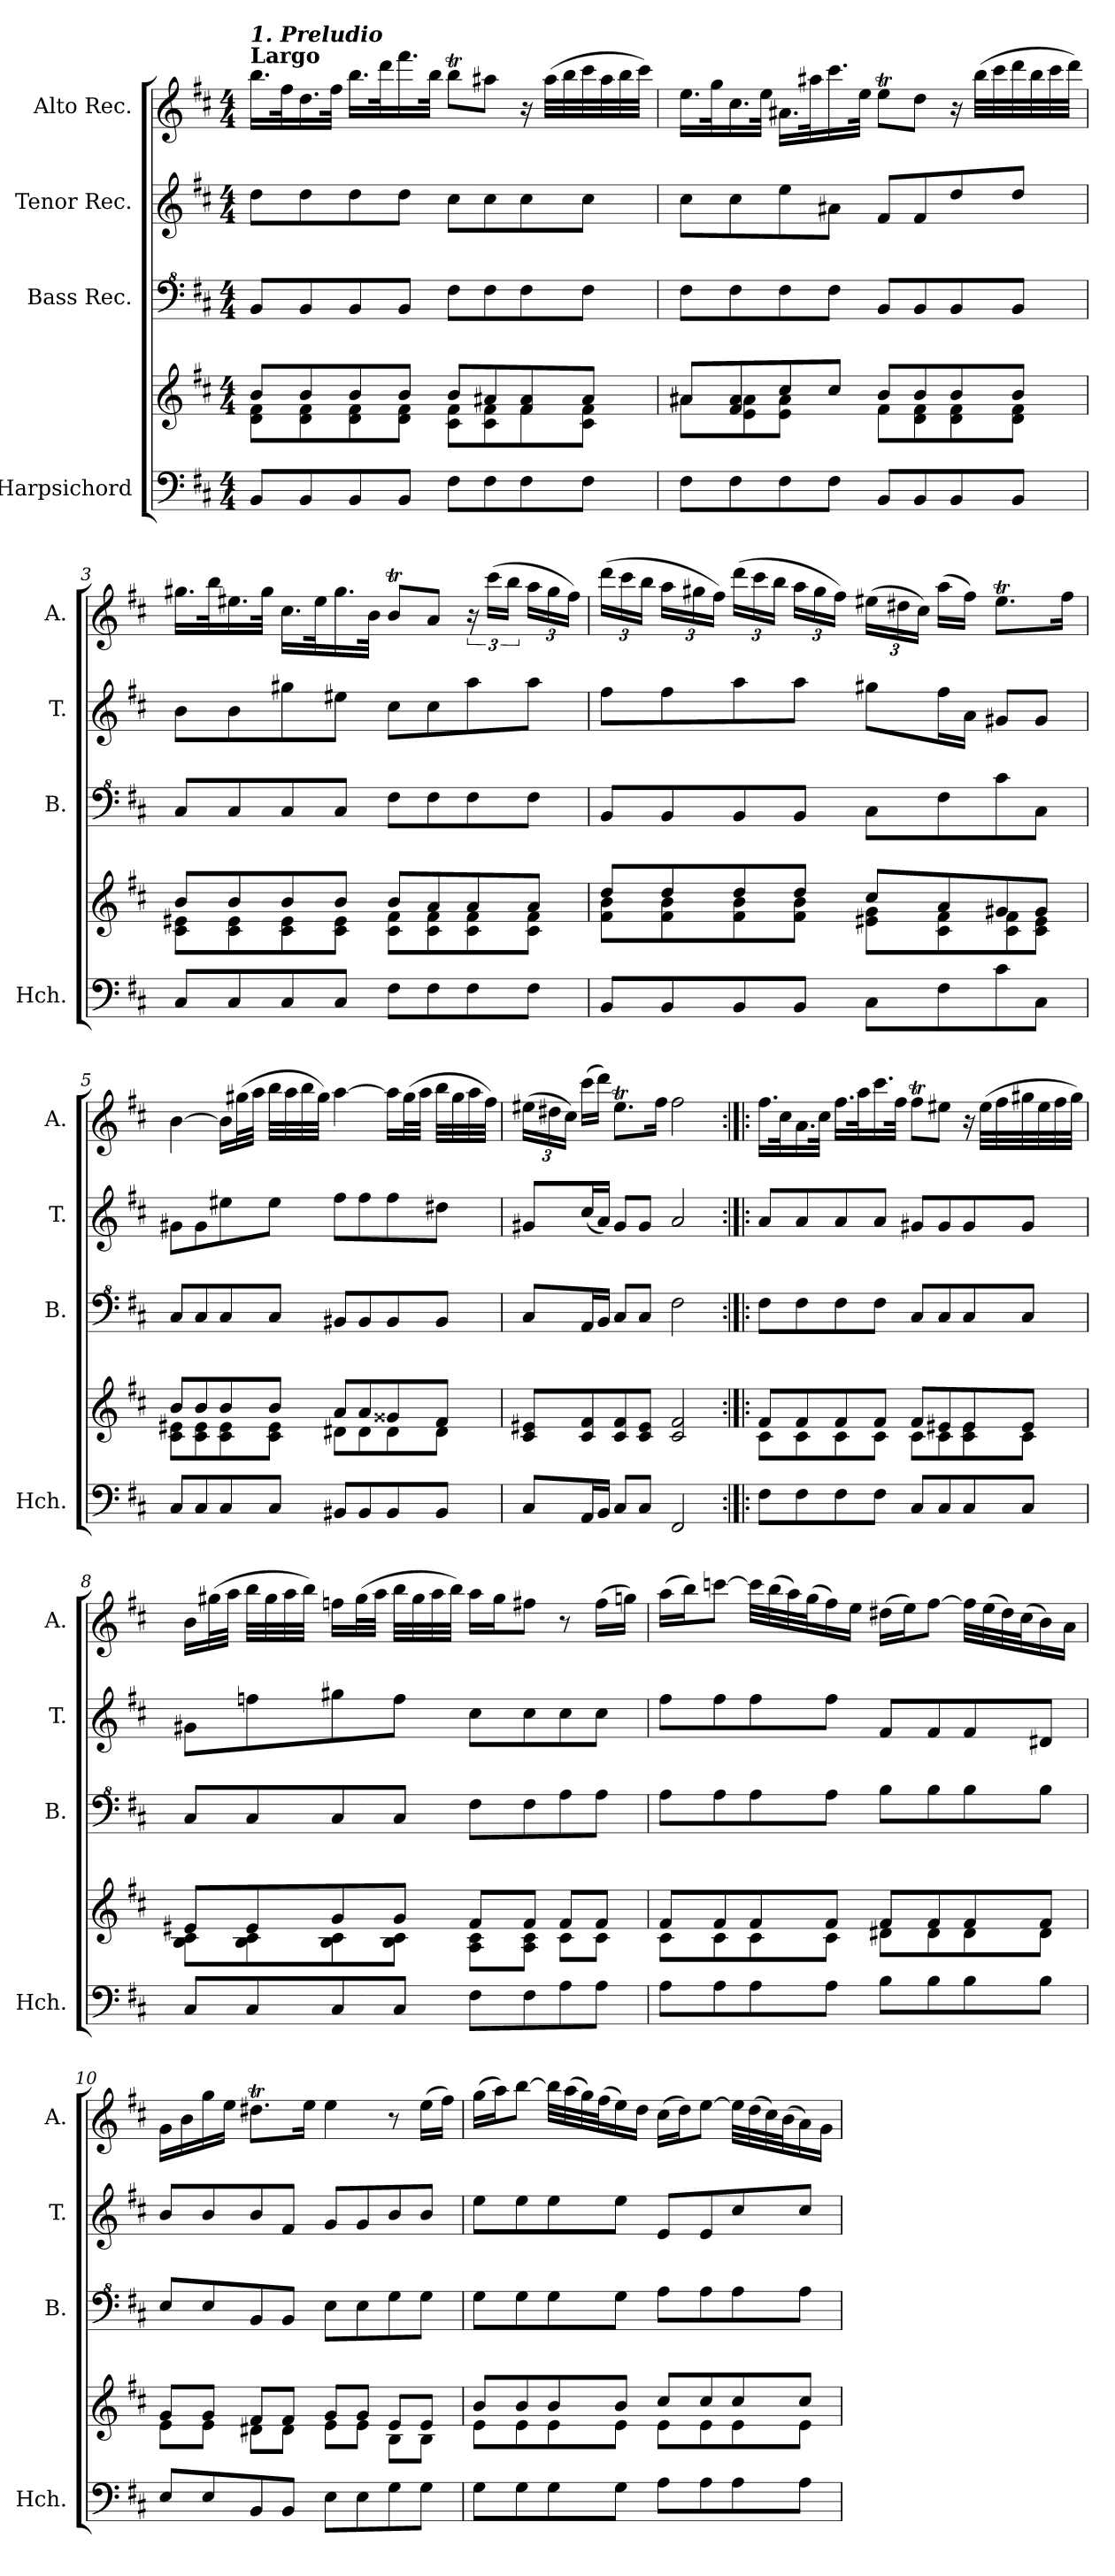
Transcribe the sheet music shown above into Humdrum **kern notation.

**kern	**kern	**kern	**kern	**kern
*part4	*part4	*part3	*part2	*part1
*staff5	*staff4	*staff3	*staff2	*staff1
*I"Harpsichord	*	*I"Bass Rec.	*I"Tenor Rec.	*I"Alto Rec.
*I'Hch.	*	*I'B.	*I'T.	*I'A.
*clefF4	*clefG2	*clefF^4	*clefG2	*clefG2
*k[f#c#]	*k[f#c#]	*k[f#c#]	*k[f#c#]	*k[f#c#]
*M4/4	*M4/4	*M4/4	*M4/4	*M4/4
*MM40	*MM40	*MM40	*MM40	*MM40
=1	=1	=1	=1	=1
*	*^	*	*	*
!	!	!	!	!	!LO:TX:a:B:t=Largo
!	!	!	!	!	!LO:TX:a:Bi:t=1. Preludio
8BB/L	8b/L	8d\ 8f#\L	8B/L	8dd\L	16.bb\LL
.	.	.	.	.	32ff#\K
8BB/	8b/	8d\ 8f#\	8B/	8dd\	16.dd\
.	.	.	.	.	32ff#\JJk
8BB/	8b/	8d\ 8f#\	8B/	8dd\	16.bb\LL
.	.	.	.	.	32ddd\K
8BB/J	8b/J	8d\ 8f#\J	8B/J	8dd\J	16.fff#\
.	.	.	.	.	32bb\JJk
8F#\L	8b/L	8c#\ 8f#\L	8f#\L	8cc#\L	8bbT\L
8F#\	8a#X/	8c#\ 8f#\	8f#\	8cc#\	8aa#X\J
8F#\	8f#/ 8a#/	8f#\	8f#\	8cc#\	16r
.	.	.	.	.	(32aa#\LLL
.	.	.	.	.	32bb\
8F#\J	8a#/J	8c#\ 8f#\J	8f#\J	8cc#\J	32ccc#\
.	.	.	.	.	32aa#\
.	.	.	.	.	32bb\
.	.	.	.	.	32ccc#\JJJ)
=2	=2	=2	=2	=2	=2
8F#\L	8a#X/L	8a#\L	8f#\L	8cc#\L	16.ee\LL
.	.	.	.	.	32gg\K
8F#\	8f#/ 8a#/	8e\ 8a#\	8f#\	8cc#\	16.cc#\
.	.	.	.	.	32ee\JJk
8F#\	8cc#/	8e\ 8a#\J	8f#\	8ee\	16.a#X\LL
.	.	.	.	.	32aa#X\K
8F#\J	8cc#/J	8ryy	8f#\J	8a#X\J	16.ccc#\
.	.	.	.	.	32ee\JJk
8BB/L	8b/L	8f#\L	8B/L	8f#/L	8eeT\L
8BB/	8b/	8d\ 8f#\	8B/	8f#/	8dd\J
8BB/	8b/	8d\ 8f#\	8B/	8dd/	16r
.	.	.	.	.	(32bb\LLL
.	.	.	.	.	32ccc#\
8BB/J	8b/J	8d\ 8f#\J	8B/J	8dd/J	32ddd\
.	.	.	.	.	32bb\
.	.	.	.	.	32ccc#\
.	.	.	.	.	32ddd\JJJ)
=3	=3	=3	=3	=3	=3
8C#/L	8b/L	8c#\ 8e#X\L	8c#/L	8b\L	16.gg#X\LL
.	.	.	.	.	32bb\K
8C#/	8b/	8c#\ 8e#\	8c#/	8b\	16.ee#X\
.	.	.	.	.	32gg#\JJk
8C#/	8b/	8c#\ 8e#\	8c#/	8gg#X\	16.cc#\LL
.	.	.	.	.	32ee#\K
8C#/J	8b/J	8c#\ 8e#\J	8c#/J	8ee#X\J	16.gg#\
.	.	.	.	.	32b\JJk
8F#\L	8b/L	8c#\ 8f#\L	8f#\L	8cc#\L	8bT/L
8F#\	8a/	8c#\ 8f#\	8f#\	8cc#\	8a/J
8F#\	8a/	8c#\ 8f#\	8f#\	8aa\	24r
.	.	.	.	.	(24ccc#\LL
.	.	.	.	.	24bb\JJ
*	*	*	*	*	*Xbrackettup
8F#\J	8a/J	8c#\ 8f#\J	8f#\J	8aa\J	24aa\LL
.	.	.	.	.	24gg#\
.	.	.	.	.	24ff#\JJ)
!!LO:LB:g=z
=4	=4	=4	=4	=4	=4
8BB/L	8dd/L	8f#\ 8b\L	8B/L	8ff#\L	(24ddd\LL
.	.	.	.	.	24ccc#\
.	.	.	.	.	24bb\JJ
8BB/	8dd/	8f#\ 8b\	8B/	8ff#\	24aa\LL
.	.	.	.	.	24gg#X\
.	.	.	.	.	24ff#\JJ)
8BB/	8dd/	8f#\ 8b\	8B/	8aa\	(24ddd\LL
.	.	.	.	.	24ccc#\
.	.	.	.	.	24bb\JJ
8BB/J	8dd/J	8f#\ 8b\J	8B/J	8aa\J	24aa\LL
.	.	.	.	.	24gg#\
.	.	.	.	.	24ff#\JJ)
8C#\L	8cc#/L	8e#X\ 8g\L	8c#\L	8gg#X\L	(24ee#X\LL
.	.	.	.	.	24dd#X\
.	.	.	.	.	24cc#\JJ)
8F#\	8a/	8c#\ 8f#\	8f#\	16ff#\L	(16aa\LL
.	.	.	.	16a\JJ	16ff#\JJ)
8c#\	8g#X/	8c#\ 8f#\	8cc#\	8g#X/L	8.ee#t\L
8C#\J	8g#/J	8c#\ 8e#\J	8c#\J	8g#/J	.
.	.	.	.	.	16ff#\Jk
=5	=5	=5	=5	=5	=5
8C#/L	8b/L	8c#\ 8e#X\L	8c#/L	8g#X\L	[4b\
8C#/	8b/	8c#\ 8e#\	8c#/	8g#\	.
8C#/	8b/	8c#\ 8e#\	8c#/	8ee#X\	16b\LL]
.	.	.	.	.	(32gg#X\L
.	.	.	.	.	32aa\JJJ
8C#/J	8b/J	8c#\ 8e#\J	8c#/J	8ee#\J	32bb\LLL
.	.	.	.	.	32aa\
.	.	.	.	.	32bb\
.	.	.	.	.	32gg#\JJJ)
8BB#X/L	8a/L	8d#X\L	8B#X/L	8ff#\L	[4aa\
8BB#/	8a/	8d#\	8B#/	8ff#\	.
8BB#/	8g##X/	8d#\	8B#/	8ff#\	16aa\LL]
.	.	.	.	.	(32gg#\L
.	.	.	.	.	32aa\JJJ
8BB#/J	8f#/J	8d#\J	8B#/J	8dd#X\J	32bb\LLL
.	.	.	.	.	32gg#\
.	.	.	.	.	32aa\
.	.	.	.	.	32ff#\JJJ)
*	*v	*v	*	*	*
=6	=6	=6	=6	=6
8C#/L	8c#/ 8e#X/L	8c#/L	8g#X/L	(24ee#X\LL
.	.	.	.	24dd#X\
.	.	.	.	24cc#\JJ)
16AA/L	8c#/ 8f#/	16A/L	(16cc#/L	(16ccc#\LL
16BB/JJ	.	16B/JJ	16a/JJ)	16ddd\JJ)
8C#/L	8c#/ 8f#/	8c#/L	8g#/L	8.ee#t\L
8C#/J	8c#/ 8e#/J	8c#/J	8g#/J	.
.	.	.	.	16ff#\Jk
2FF#/	2c#/ 2f#/	2f#\	2a/	2ff#\
!!LO:LB:g=z
=7:|!|:	=7:|!|:	=7:|!|:	=7:|!|:	=7:|!|:
*	*^	*	*	*
8F#\L	8f#/L	8c#\L	8f#\L	8a/L	16.ff#\LL
.	.	.	.	.	32cc#\K
8F#\	8f#/	8c#\	8f#\	8a/	16.a\
.	.	.	.	.	32cc#\JJk
8F#\	8f#/	8c#\	8f#\	8a/	16.ff#\LL
.	.	.	.	.	32aa\K
8F#\J	8f#/J	8c#\J	8f#\J	8a/J	16.ccc#\
.	.	.	.	.	32ff#\JJk
8C#/L	8f#/L	8c#\L	8c#/L	8g#X/L	8ff#t\L
8C#/	8e#X/	8c#\	8c#/	8g#/	8ee#X\J
8C#/	8e#/	8c#\ 8e#\	8c#/	8g#/	16r
.	.	.	.	.	(32ee#\LLL
.	.	.	.	.	32ff#\
8C#/J	8e#/J	8c#\J	8c#/J	8g#/J	32gg#X\
.	.	.	.	.	32ee#\
.	.	.	.	.	32ff#\
.	.	.	.	.	32gg#\JJJ)
=8	=8	=8	=8	=8	=8
8C#/L	8e#X/L	8B\ 8c#\L	8c#/L	8g#X\L	16b\LL
.	.	.	.	.	(32gg#X\L
.	.	.	.	.	32aa\JJJ
8C#/	8e#/	8B\ 8c#\	8c#/	8ffn\	32bb\LLL
.	.	.	.	.	32gg#\
.	.	.	.	.	32aa\
.	.	.	.	.	32bb\JJJ)
8C#/	8g/	8B\ 8c#\	8c#/	8gg#X\	16ffn\LL
.	.	.	.	.	(32gg#\L
.	.	.	.	.	32aa\JJJ
8C#/J	8g/J	8B\ 8c#\J	8c#/J	8ff\J	32bb\LLL
.	.	.	.	.	32gg#\
.	.	.	.	.	32aa\
.	.	.	.	.	32bb\JJJ)
8F#\L	8f#/L	8A\ 8c#\L	8f#\L	8cc#\L	16aa\LL
.	.	.	.	.	16gg#\J
8F#\	8f#/J	8A\ 8c#\J	8f#\	8cc#\	8ff#X\J
8A\	8f#/L	8c#\L	8a\	8cc#\	8r
8A\J	8f#/J	8c#\J	8a\J	8cc#\J	(16ff#\LL
.	.	.	.	.	16ggn\JJ)
=9	=9	=9	=9	=9	=9
8A\L	8f#/L	8c#\L	8a\L	8ff#\L	(16aa\LL
.	.	.	.	.	16bb\J)
8A\	8f#/	8c#\	8a\	8ff#\	[8cccn\J
8A\	8f#/	8c#\	8a\	8ff#\	32ccc\LLL]
.	.	.	.	.	(32bb\
.	.	.	.	.	32aa\)
.	.	.	.	.	(32gg\J
8A\J	8f#/J	8c#\J	8a\J	8ff#\J	16ff#\)
.	.	.	.	.	16ee\JJ
8B\L	8f#/L	8d#X\L	8b\L	8f#/L	(16dd#X\LL
.	.	.	.	.	16ee\J)
8B\	8f#/	8d#\	8b\	8f#/	[8ff#\J
8B\	8f#/	8d#\	8b\	8f#/	32ff#\LLL]
.	.	.	.	.	(32ee\
.	.	.	.	.	32dd#\)
.	.	.	.	.	(32cc#\J
8B\J	8f#/J	8d#\J	8b\J	8d#X/J	16b\)
.	.	.	.	.	16a\JJ
!!LO:PB:g=z
=10	=10	=10	=10	=10	=10
8E/L	8g/L	8e\L	8e/L	8b/L	16g\LL
.	.	.	.	.	16b\
8E/	8g/J	8e\J	8e/	8b/	16gg\
.	.	.	.	.	16ee\JJ
8BB/	8f#/L	8d#X\L	8B/	8b/	8.dd#Xt\L
8BB/J	8f#/J	8d#\J	8B/J	8f#/J	.
.	.	.	.	.	16ee\Jk
8E\L	8g/L	8e\L	8e\L	8g/L	4ee\
8E\	8g/J	8e\J	8e\	8g/	.
8G\	8e/L	8B\L	8g\	8b/	8r
8G\J	8e/J	8B\J	8g\J	8b/J	(16ee\LL
.	.	.	.	.	16ff#\JJ)
=11	=11	=11	=11	=11	=11
8G\L	8b/L	8e\L	8g\L	8ee\L	(16gg\LL
.	.	.	.	.	16aa\J)
8G\	8b/	8e\	8g\	8ee\	[8bb\J
8G\	8b/	8e\	8g\	8ee\	32bb\LLL]
.	.	.	.	.	(32aa\
.	.	.	.	.	32gg\)
.	.	.	.	.	(32ff#\J
8G\J	8b/J	8e\J	8g\J	8ee\J	16ee\)
.	.	.	.	.	16dd\JJ
8A\L	8cc#/L	8e\L	8a\L	8e/L	(16cc#\LL
.	.	.	.	.	16dd\J)
8A\	8cc#/	8e\	8a\	8e/	[8ee\J
8A\	8cc#/	8e\	8a\	8cc#/	32ee\LLL]
.	.	.	.	.	(32dd\
.	.	.	.	.	32cc#\)
.	.	.	.	.	(32b\J
8A\J	8cc#/J	8e\J	8a\J	8cc#/J	16a\)
.	.	.	.	.	16g\JJ
*	*v	*v	*	*	*
=	=	=	=	=
*-	*-	*-	*-	*-
